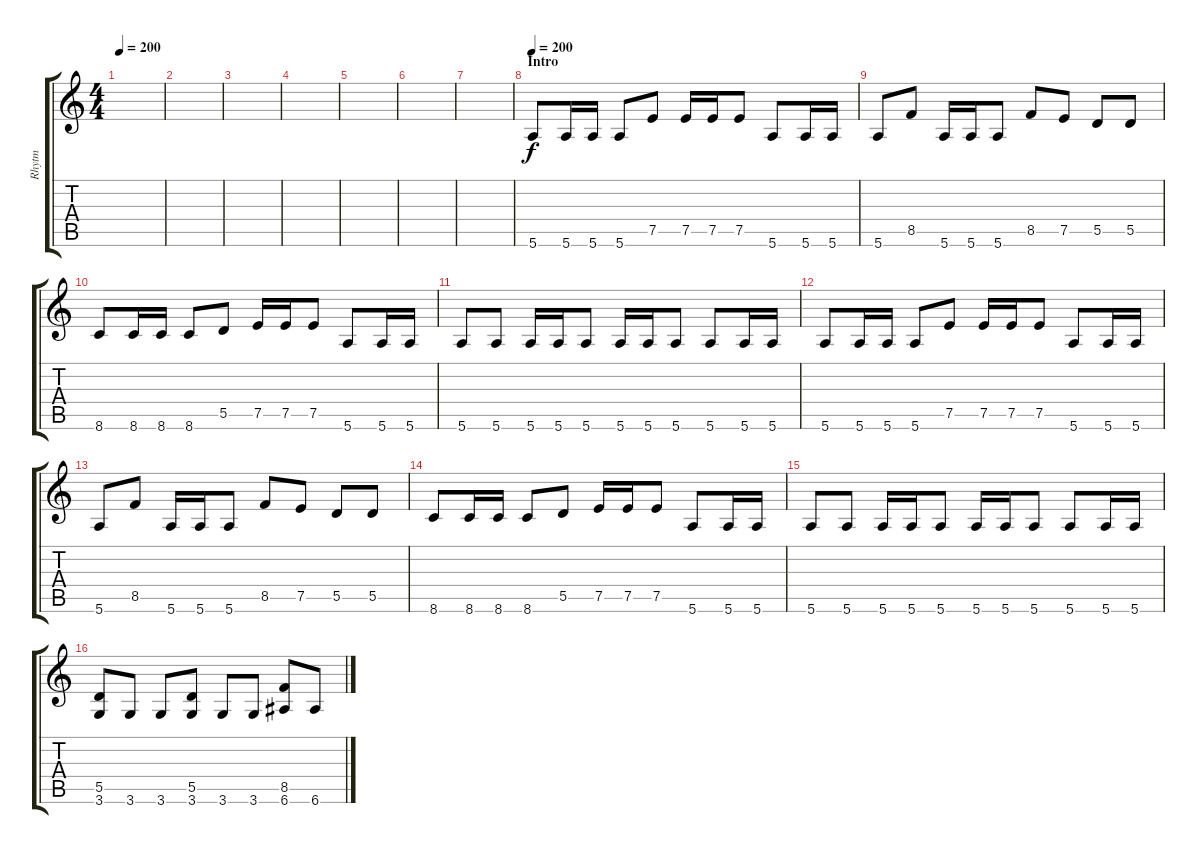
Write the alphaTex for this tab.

\track ("Rhytm " "Rhytm ") {instrument overdrivenguitar}
\staff {score tabs}
\tuning (E4 B3 G3 D3 A2 E2) {hide}
\ts (4 4)
\tempo 200
\clef g2
\ks c
|
|
|
|
|
|
|
\section ("" "Intro")
\tempo 200
5.6.8 5.6.16 5.6.16 5.6.8 7.5.8 7.5.16 7.5.16 7.5.8 5.6.8 5.6.16 5.6.16 |
5.6.8 8.5.8 5.6.16 5.6.16 5.6.8 8.5.8 7.5.8 5.5.8 5.5.8 |
8.6.8 8.6.16 8.6.16 8.6.8 5.5.8 7.5.16 7.5.16 7.5.8 5.6.8 5.6.16 5.6.16 |
5.6.8 5.6.8 5.6.16 5.6.16 5.6.8 5.6.16 5.6.16 5.6.8 5.6.8 5.6.16 5.6.16 |
5.6.8 5.6.16 5.6.16 5.6.8 7.5.8 7.5.16 7.5.16 7.5.8 5.6.8 5.6.16 5.6.16 |
5.6.8 8.5.8 5.6.16 5.6.16 5.6.8 8.5.8 7.5.8 5.5.8 5.5.8 |
8.6.8 8.6.16 8.6.16 8.6.8 5.5.8 7.5.16 7.5.16 7.5.8 5.6.8 5.6.16 5.6.16 |
5.6.8 5.6.8 5.6.16 5.6.16 5.6.8 5.6.16 5.6.16 5.6.8 5.6.8 5.6.16 5.6.16 |
(5.5 3.6).8 3.6.8 3.6.8 (5.5 3.6).8 3.6.8 3.6.8 (8.5 6.6).8 6.6.8
